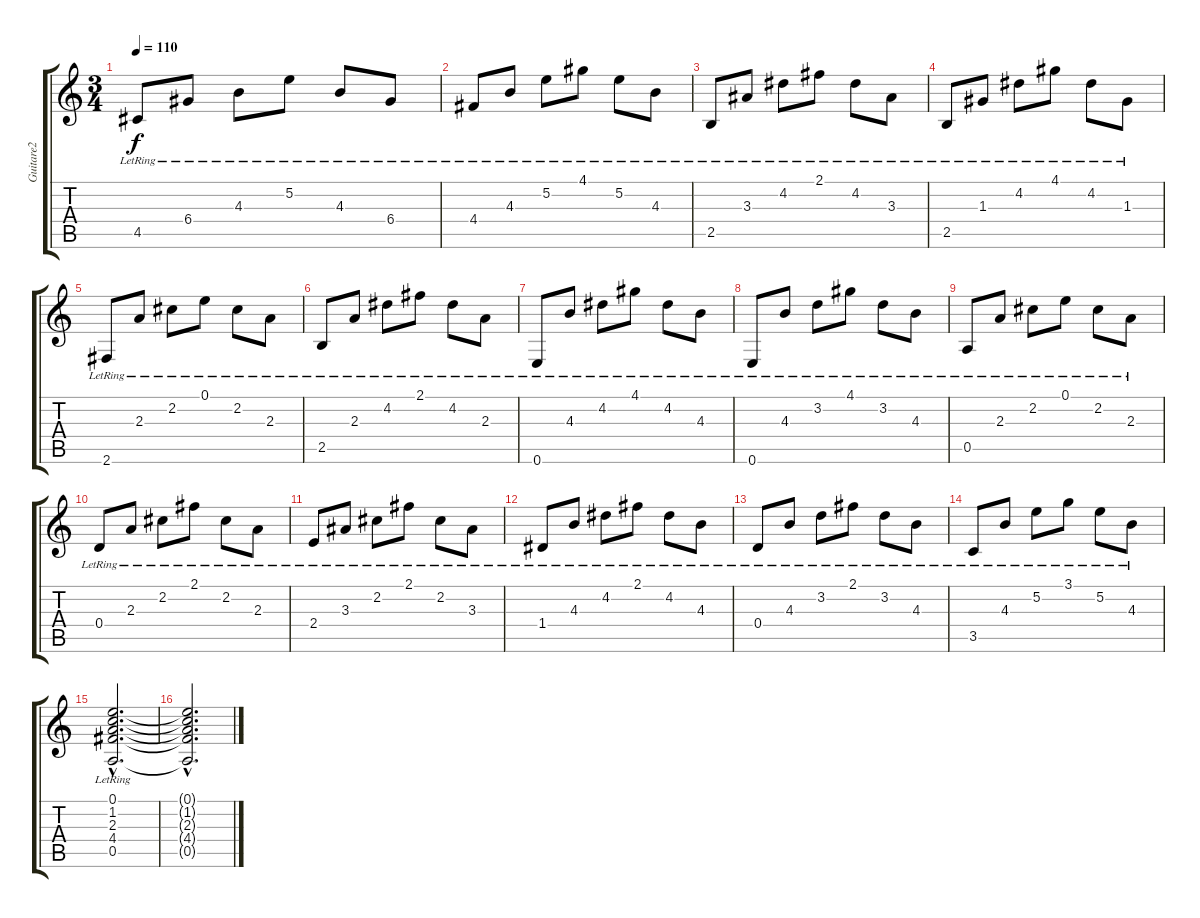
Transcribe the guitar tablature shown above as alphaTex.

\track ("Guitare2" "Guitare2") {instrument acousticguitarnylon}
\staff {score tabs}
\tuning (E4 B3 G3 D3 A2 E2) {hide}
\ts (3 4)
\tempo 110
\clef g2
\ks c
4.5{lr}.8{dy f} 6.4{lr}.8 4.3{lr}.8 5.2{lr}.8 4.3{lr}.8 6.4{lr}.8 |
4.4{lr}.8 4.3{lr}.8 5.2{lr}.8 4.1{lr}.8 5.2{lr}.8 4.3{lr}.8 |
2.5{lr}.8 3.3{lr}.8 4.2{lr}.8 2.1{lr}.8 4.2{lr}.8 3.3{lr}.8 |
2.5{lr}.8 1.3{lr}.8 4.2{lr}.8 4.1{lr}.8 4.2{lr}.8 1.3{lr}.8 |
2.6{lr}.8 2.3{lr}.8 2.2{lr}.8 0.1{lr}.8 2.2{lr}.8 2.3{lr}.8 |
2.5{lr}.8 2.3{lr}.8 4.2{lr}.8 2.1{lr}.8 4.2{lr}.8 2.3{lr}.8 |
0.6{lr}.8 4.3{lr}.8 4.2{lr}.8 4.1{lr}.8 4.2{lr}.8 4.3{lr}.8 |
0.6{lr}.8 4.3{lr}.8 3.2{lr}.8 4.1{lr}.8 3.2{lr}.8 4.3{lr}.8 |
0.5{lr}.8 2.3{lr}.8 2.2{lr}.8 0.1{lr}.8 2.2{lr}.8 2.3{lr}.8 |
0.4{lr}.8 2.3{lr}.8 2.2{lr}.8 2.1{lr}.8 2.2{lr}.8 2.3{lr}.8 |
2.4{lr}.8 3.3{lr}.8 2.2{lr}.8 2.1{lr}.8 2.2{lr}.8 3.3{lr}.8 |
1.4{lr}.8 4.3{lr}.8 4.2{lr}.8 2.1{lr}.8 4.2{lr}.8 4.3{lr}.8 |
0.4{lr}.8 4.3{lr}.8 3.2{lr}.8 2.1{lr}.8 3.2{lr}.8 4.3{lr}.8 |
3.5{lr}.8 4.3{lr}.8 5.2{lr}.8 3.1{lr}.8 5.2{lr}.8 4.3{lr}.8 |
(0.1{hac lr} 1.2{hac lr} 2.3{hac lr} 4.4{hac lr} 0.5{hac lr}).2{d} |
(0.1{hac t} 1.2{hac t} 2.3{hac t} 4.4{hac t} 0.5{hac t}).2{d}
